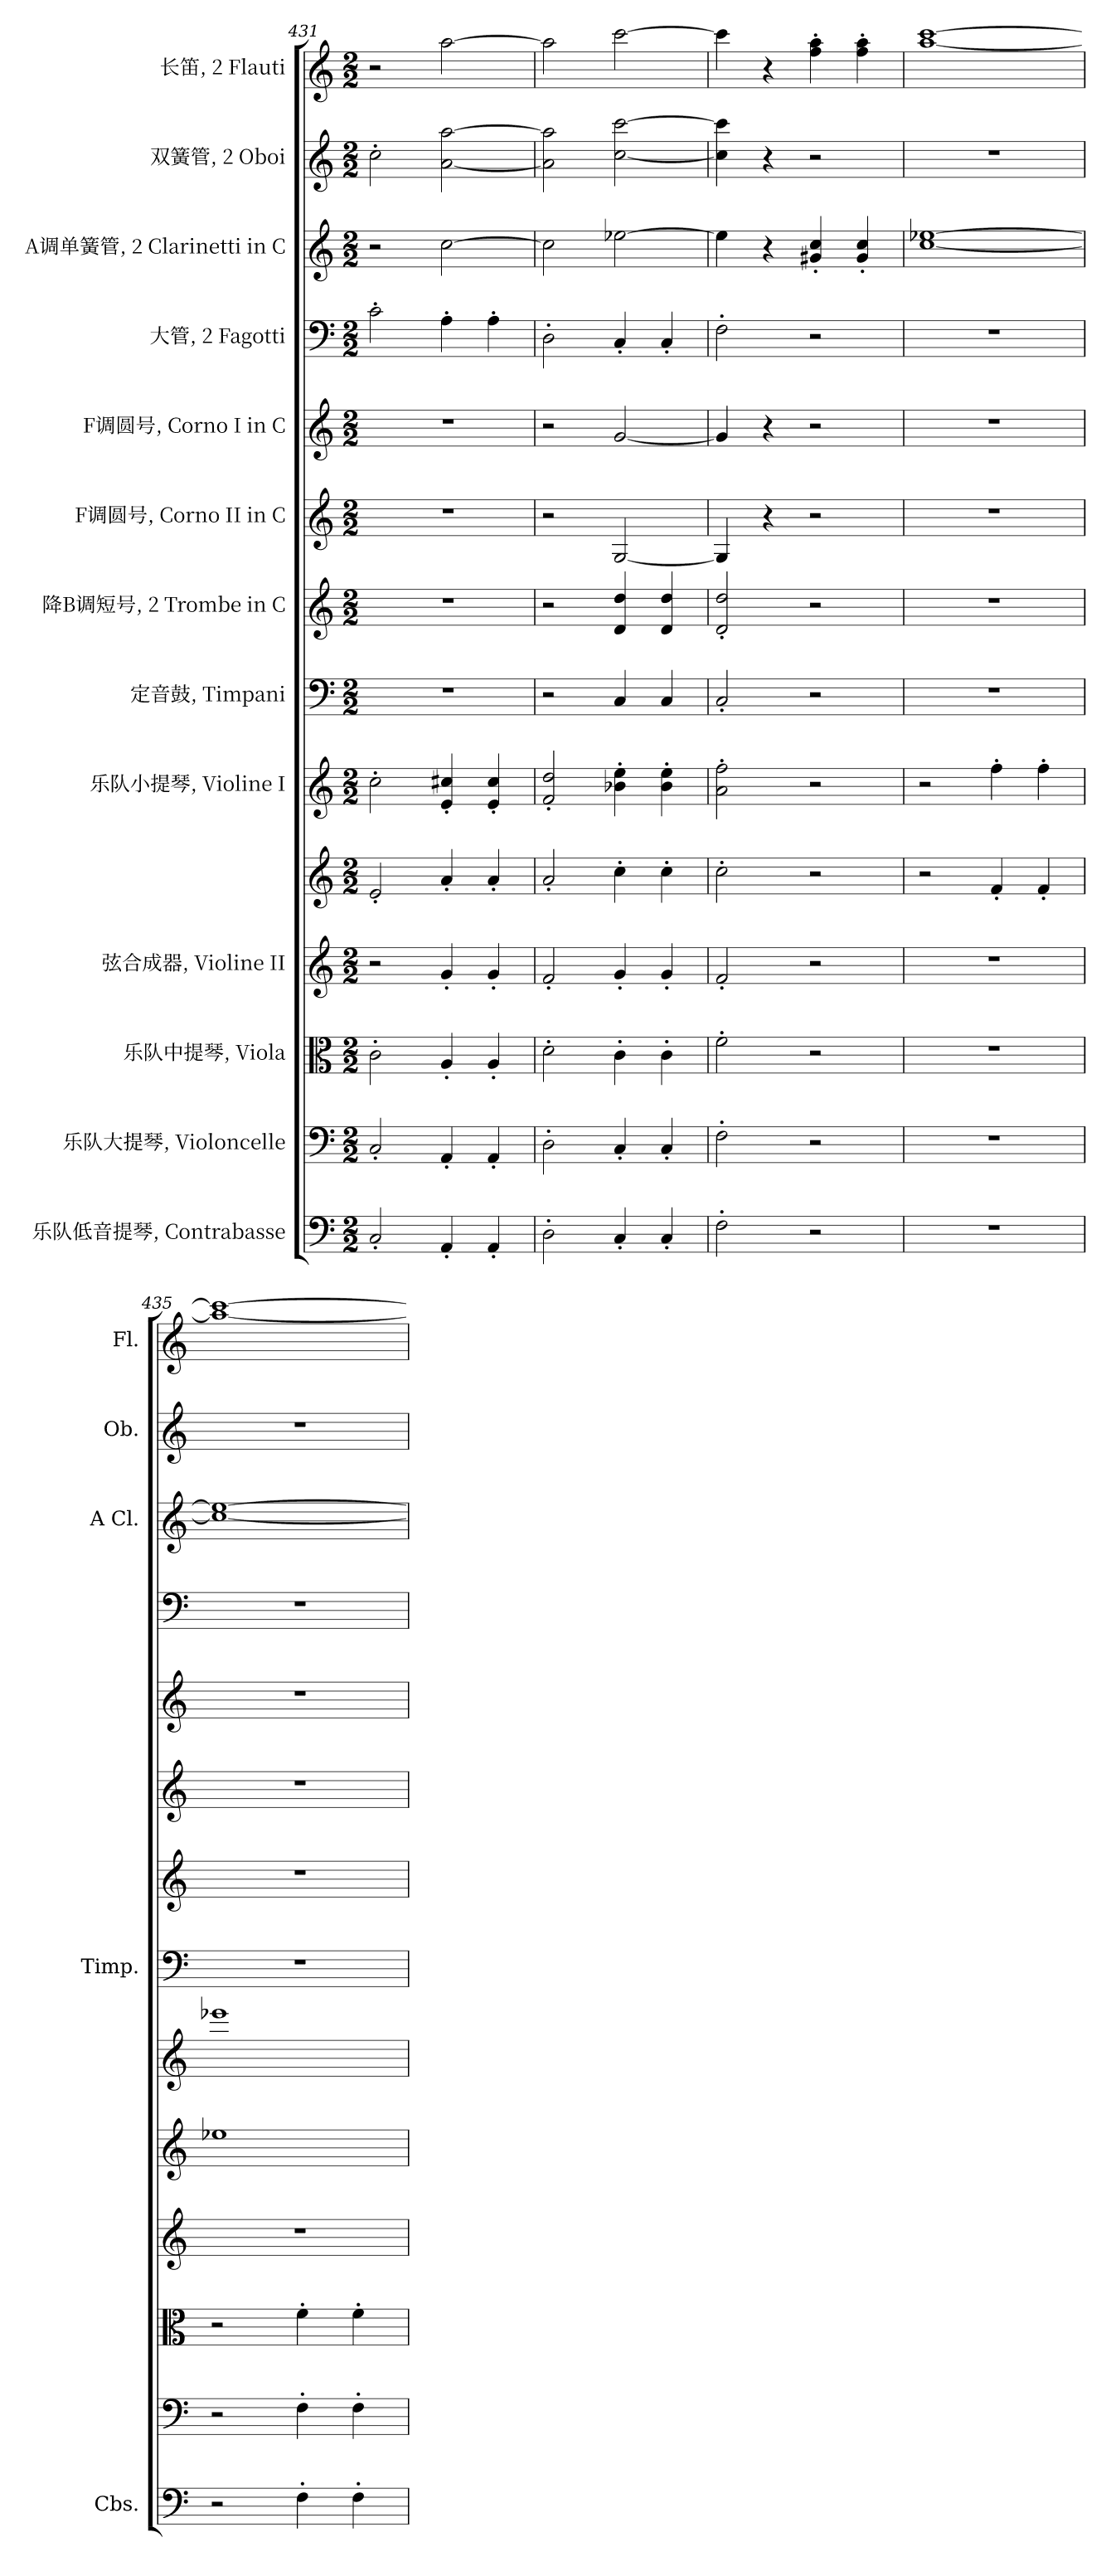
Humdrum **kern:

**kern	**kern	**kern	**kern	**kern	**kern	**kern	**kern	**kern	**kern	**kern	**kern	**kern	**kern
*part13	*part12	*part11	*part10	*part10	*part9	*part8	*part7	*part6	*part5	*part4	*part3	*part2	*part1
*staff14	*staff13	*staff12	*staff11	*staff10	*staff9	*staff8	*staff7	*staff6	*staff5	*staff4	*staff3	*staff2	*staff1
*I"乐队低音提琴, Contrabasse	*I"乐队大提琴, Violoncelle	*I"乐队中提琴, Viola	*I"弦合成器, Violine II	*	*I"乐队小提琴, Violine I	*I"定音鼓, Timpani	*I"降B调短号, 2 Trombe in C	*I"F调圆号, Corno II in C	*I"F调圆号, Corno I in C	*I"大管, 2 Fagotti	*I"A调单簧管, 2 Clarinetti in C	*I"双簧管, 2 Oboi	*I"长笛, 2 Flauti
*I'Cbs.	*	*	*	*	*	*I'Timp.	*	*	*	*	*I'A Cl.	*I'Ob.	*I'Fl.
*clefF4	*clefF4	*clefC3	*clefG2	*clefG2	*clefG2	*clefF4	*clefG2	*clefG2	*clefG2	*clefF4	*clefG2	*clefG2	*clefG2
*ITrd7c12	*	*	*	*	*	*	*ITrd1c2	*ITrd4c7	*ITrd4c7	*	*ITrd2c3	*	*
*k[]	*k[]	*k[]	*k[]	*k[]	*k[]	*k[]	*k[b-e-]	*k[b-]	*k[b-]	*k[]	*k[f#c#g#]	*k[]	*k[]
*M2/2	*M2/2	*M2/2	*M2/2	*M2/2	*M2/2	*M2/2	*M2/2	*M2/2	*M2/2	*M2/2	*M2/2	*M2/2	*M2/2
*MM241	*MM241	*MM241	*MM241	*MM241	*MM241	*MM241	*MM241	*MM241	*MM241	*MM241	*MM241	*MM241	*MM241
=431	=431	=431	=431	=431	=431	=431	=431	=431	=431	=431	=431	=431	=431
2CC'/	2C'/	2c'\	2r	2e'/	2cc'\	1r	1r	1r	1r	2c'\	2r	2cc'\	2r
*	*	*	*	*	*	*	*	*	*	*	*	*	*MM254
4AAA'/	4AA'/	4A'/	4g'/	4a'/	4e/' 4cc#X/'	.	.	.	.	4A'\	[2a\	[2a\ [2aa\	[2aa\
4AAA'/	4AA'/	4A'/	4g'/	4a'/	4e/' 4cc#/'	.	.	.	.	4A'\	.	.	.
=432	=432	=432	=432	=432	=432	=432	=432	=432	=432	=432	=432	=432	=432
*	*	*	*	*	*	*	*	*	*	*	*	*	*MM244
2DD'\	2D'\	2d'\	2f'/	2a'/	2f/' 2dd/'	2r	2r	2r	2r	2D'\	2a\]	2a\] 2aa\]	2aa\]
*	*	*	*	*	*	*	*	*	*	*	*	*	*MM256
4CC'/	4C'/	4c'\	4g'/	4cc'\	4b-X\' 4ee\'	4C/	4c/ 4cc/	[2C/	[2c/	4C'/	[2ccn\	[2cc\ [2ccc\	[2ccc\
4CC'/	4C'/	4c'\	4g'/	4cc'\	4b-\' 4ee\'	4C/	4c/ 4cc/	.	.	4C'/	.	.	.
=433	=433	=433	=433	=433	=433	=433	=433	=433	=433	=433	=433	=433	=433
*	*	*	*	*	*	*	*	*	*	*	*	*	*MM247
2FF'\	2F'\	2f'\	2f'/	2cc'\	2a\' 2ff\'	2C'/	2c/' 2cc/'	4C/]	4c/]	2F'\	4cc\]	4cc\] 4ccc\]	4ccc\]
*	*	*	*	*	*	*	*	*	*	*	*	*	*MM200
.	.	.	.	.	.	.	.	4r	4r	.	4r	4r	4r
*	*	*	*	*	*	*	*	*	*	*	*	*	*MM260
2r	2r	2r	2r	2r	2r	2r	2r	2r	2r	2r	4e#X/' 4a/'	2r	4ff\' 4aa\'
.	.	.	.	.	.	.	.	.	.	.	4e#/' 4a/'	.	4ff\' 4aa\'
=434	=434	=434	=434	=434	=434	=434	=434	=434	=434	=434	=434	=434	=434
*	*	*	*	*	*	*	*	*	*	*	*	*	*MM247
1r	1r	1r	1r	2r	2r	1r	1r	1r	1r	1r	[1a [1ccn	1r	[1aa [1ccc
.	.	.	.	4f'/	4ff'\	.	.	.	.	.	.	.	.
.	.	.	.	4f'/	4ff'\	.	.	.	.	.	.	.	.
!!LO:PB:g=z
=435	=435	=435	=435	=435	=435	=435	=435	=435	=435	=435	=435	=435	=435
*	*	*	*	*	*	*	*	*	*	*	*	*	*MM247
2r	2r	2r	1r	1ee-X	1eee-X	1r	1r	1r	1r	1r	1a_ 1cc_	1r	1aa_ 1ccc_
4FF'\	4F'\	4f'\	.	.	.	.	.	.	.	.	.	.	.
4FF'\	4F'\	4f'\	.	.	.	.	.	.	.	.	.	.	.
=	=	=	=	=	=	=	=	=	=	=	=	=	=
*-	*-	*-	*-	*-	*-	*-	*-	*-	*-	*-	*-	*-	*-
